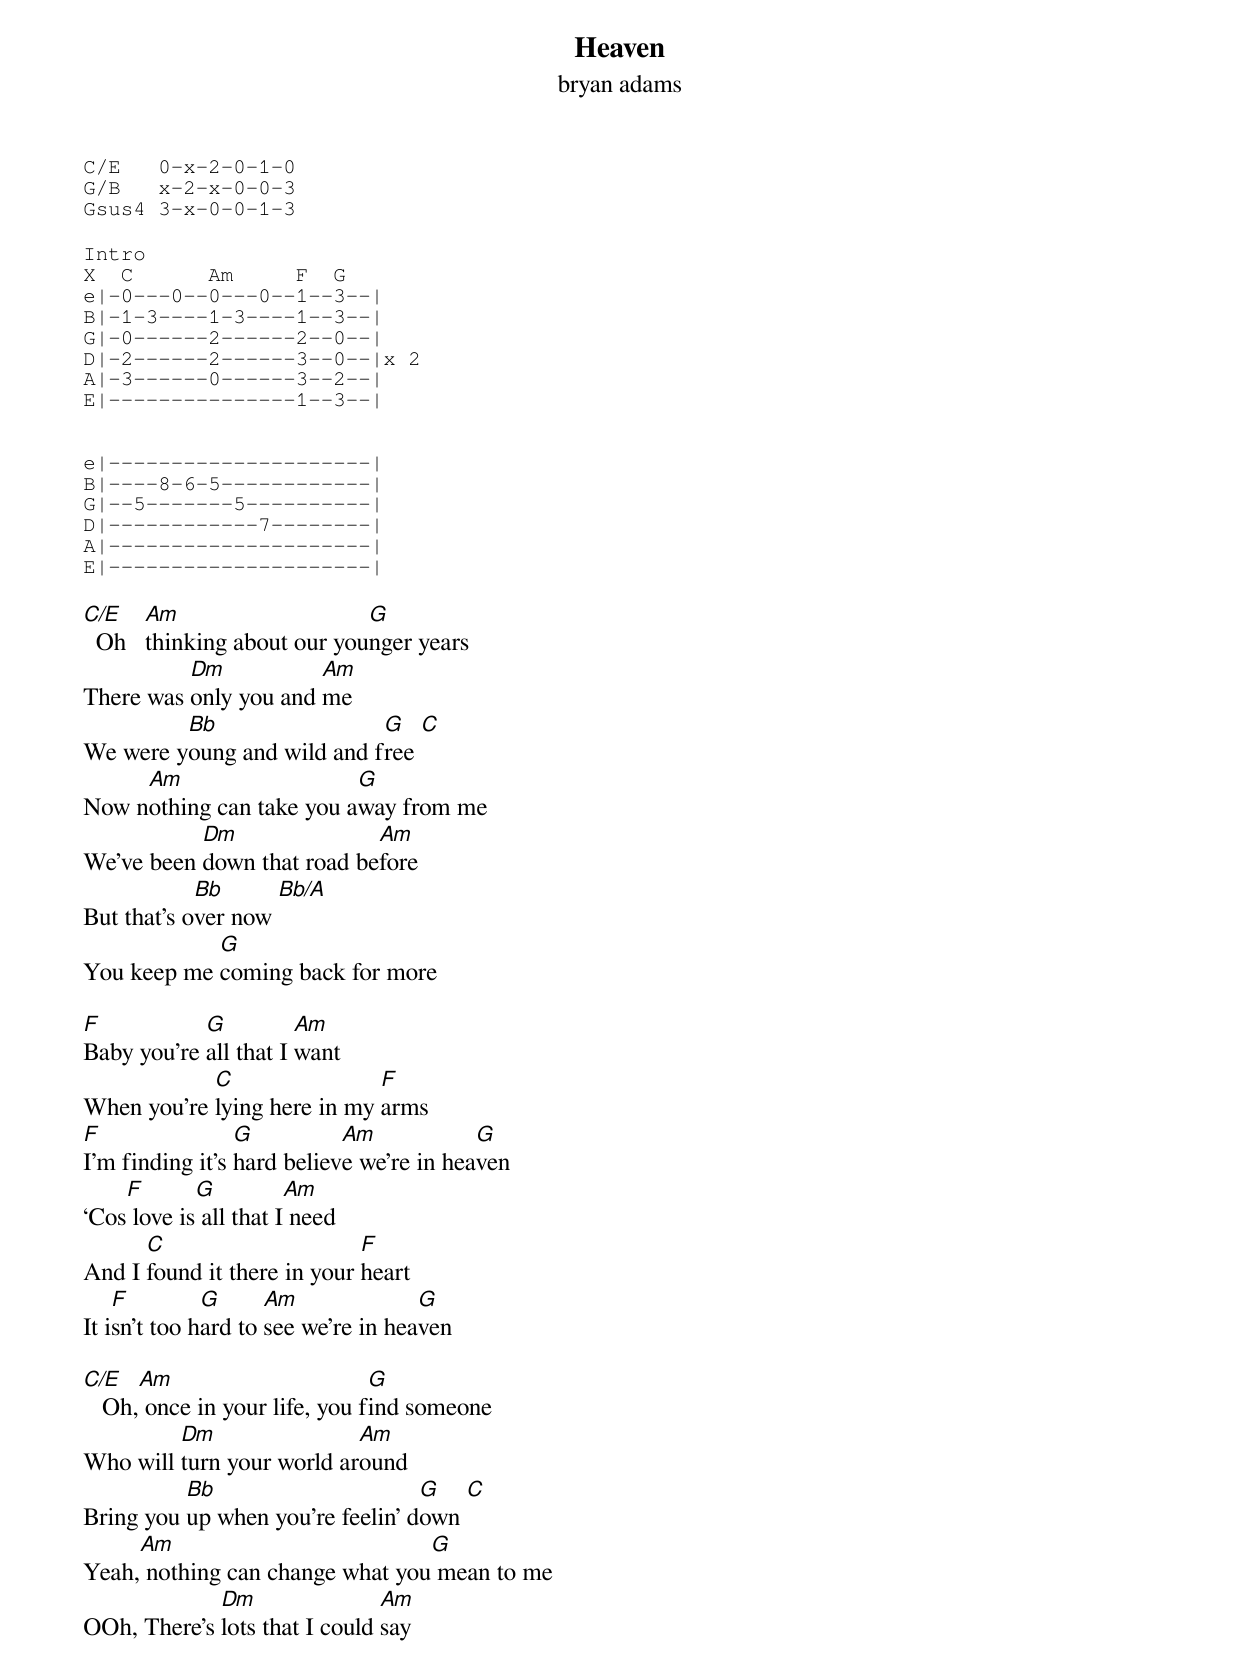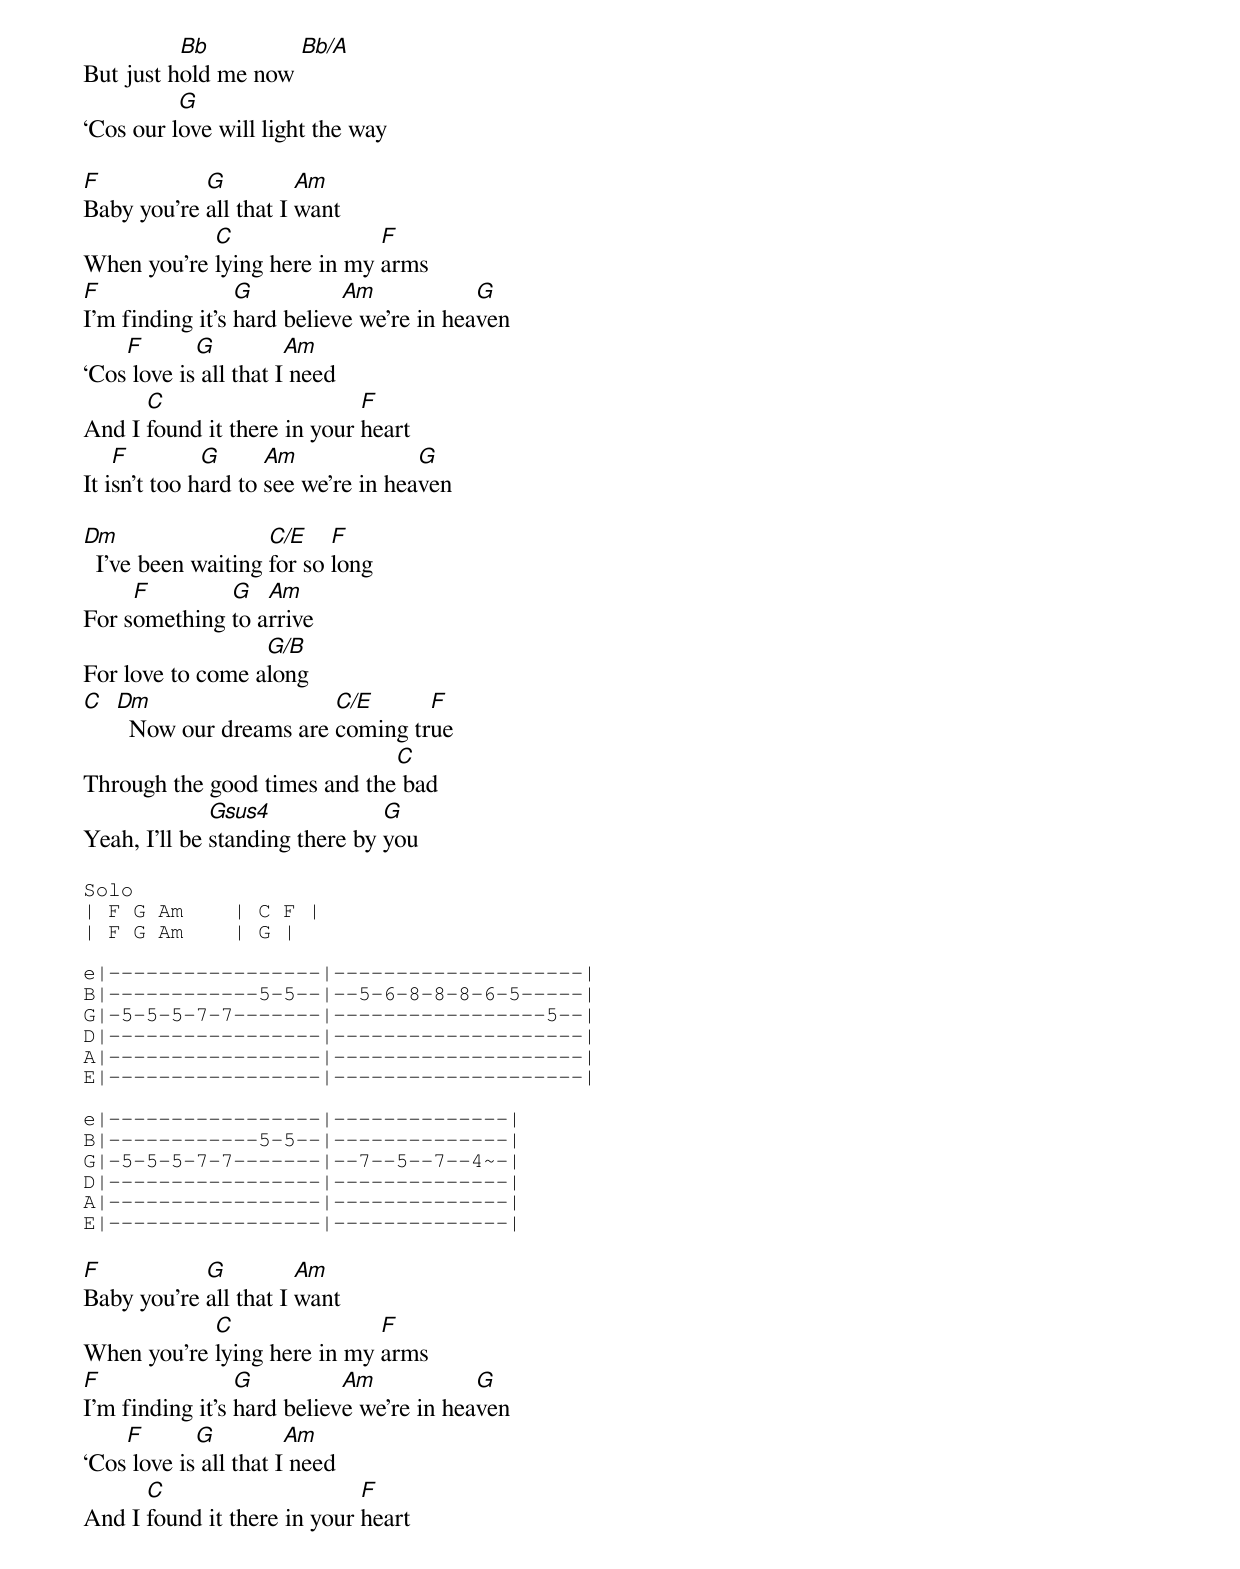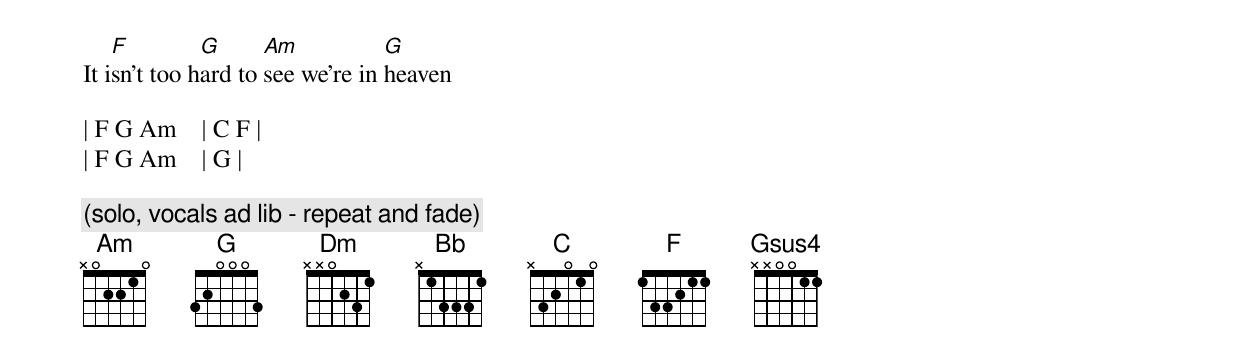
{title: Heaven}
{subtitle: bryan adams}

{sot}
C/E   0-x-2-0-1-0
G/B   x-2-x-0-0-3
Gsus4 3-x-0-0-1-3
{eot}

{sot}
Intro
X  C      Am     F  G
e|-0---0--0---0--1--3--|
B|-1-3----1-3----1--3--|
G|-0------2------2--0--|
D|-2------2------3--0--|x 2
A|-3------0------3--2--|
E|---------------1--3--|


e|---------------------|
B|----8-6-5------------|
G|--5-------5----------|
D|------------7--------|
A|---------------------|
E|---------------------|
{eot}

[C/E]  Oh   [Am]thinking about our you[G]nger years
There was [Dm]only you and [Am]me
We were y[Bb]oung and wild and f[G]ree [C]
Now n[Am]othing can take you a[G]way from me
We've been [Dm]down that road be[Am]fore
But that's o[Bb]ver now [Bb/A]
You keep me [G]coming back for more

[F]Baby you're [G]all that I [Am]want
When you're [C]lying here in my [F]arms
[F]I'm finding it's [G]hard believ[Am]e we're in hea[G]ven
‘Cos[F] love is[G] all that I[Am] need
And I [C]found it there in your [F]heart
It i[F]sn't too h[G]ard to [Am]see we're in hea[G]ven

[C/E]   Oh,[Am] once in your life, you f[G]ind someone
Who will [Dm]turn your world ar[Am]ound
Bring you [Bb]up when you're feelin' d[G]own [C]
Yeah,[Am] nothing can change what you[G] mean to me
OOh, There's [Dm]lots that I could [Am]say
But just h[Bb]old me now [Bb/A]
‘Cos our l[G]ove will light the way

[F]Baby you're [G]all that I [Am]want
When you're [C]lying here in my [F]arms
[F]I'm finding it's [G]hard believ[Am]e we're in hea[G]ven
‘Cos[F] love is[G] all that I[Am] need
And I [C]found it there in your [F]heart
It i[F]sn't too h[G]ard to [Am]see we're in hea[G]ven

[Dm]  I've been waiting [C/E]for so [F]long
For s[F]omething [G]to a[Am]rrive
For love to come a[G/B]long
[C]  [Dm]  Now our dreams are [C/E]coming tr[F]ue
Through the good times and the[C] bad
Yeah, I'll be [Gsus4]standing there by [G]you

{sot}
Solo
| F G Am    | C F |
| F G Am    | G |

e|-----------------|--------------------|
B|------------5-5--|--5-6-8-8-8-6-5-----|
G|-5-5-5-7-7-------|-----------------5--|
D|-----------------|--------------------|
A|-----------------|--------------------|
E|-----------------|--------------------|

e|-----------------|--------------|
B|------------5-5--|--------------|
G|-5-5-5-7-7-------|--7--5--7--4~-|
D|-----------------|--------------|
A|-----------------|--------------|
E|-----------------|--------------|
{eot}

[F]Baby you're [G]all that I [Am]want
When you're [C]lying here in my [F]arms
[F]I'm finding it's [G]hard believ[Am]e we're in hea[G]ven
‘Cos[F] love is[G] all that I[Am] need
And I [C]found it there in your [F]heart
It i[F]sn't too h[G]ard to [Am]see we're in [G]heaven

| F G Am    | C F |
| F G Am    | G |

{c:(solo, vocals ad lib - repeat and fade)}
